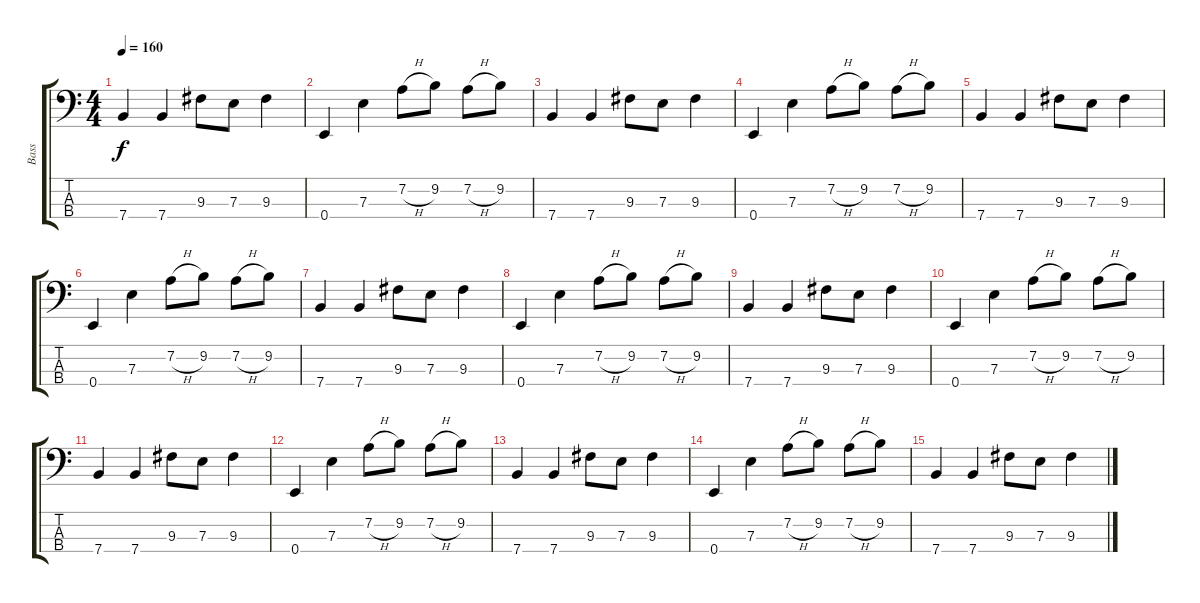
\track ("Bass" "Bass") {instrument electricbasspick}
\staff {score tabs}
\tuning (G2 D2 A1 E1) {hide}
\ts (4 4)
\tempo 160
\clef f4
\ks c
7.4.4{dy f} 7.4.4 9.3.8 7.3.8 9.3.4 |
0.4.4 7.3.4 7.2{h}.8 9.2.8 7.2{h}.8 9.2.8 |
7.4.4 7.4.4 9.3.8 7.3.8 9.3.4 |
0.4.4 7.3.4 7.2{h}.8 9.2.8 7.2{h}.8 9.2.8 |
7.4.4 7.4.4 9.3.8 7.3.8 9.3.4 |
0.4.4 7.3.4 7.2{h}.8 9.2.8 7.2{h}.8 9.2.8 |
7.4.4 7.4.4 9.3.8 7.3.8 9.3.4 |
0.4.4 7.3.4 7.2{h}.8 9.2.8 7.2{h}.8 9.2.8 |
7.4.4 7.4.4 9.3.8 7.3.8 9.3.4 |
0.4.4 7.3.4 7.2{h}.8 9.2.8 7.2{h}.8 9.2.8 |
7.4.4 7.4.4 9.3.8 7.3.8 9.3.4 |
0.4.4 7.3.4 7.2{h}.8 9.2.8 7.2{h}.8 9.2.8 |
7.4.4 7.4.4 9.3.8 7.3.8 9.3.4 |
0.4.4 7.3.4 7.2{h}.8 9.2.8 7.2{h}.8 9.2.8 |
7.4.4 7.4.4 9.3.8 7.3.8 9.3.4
